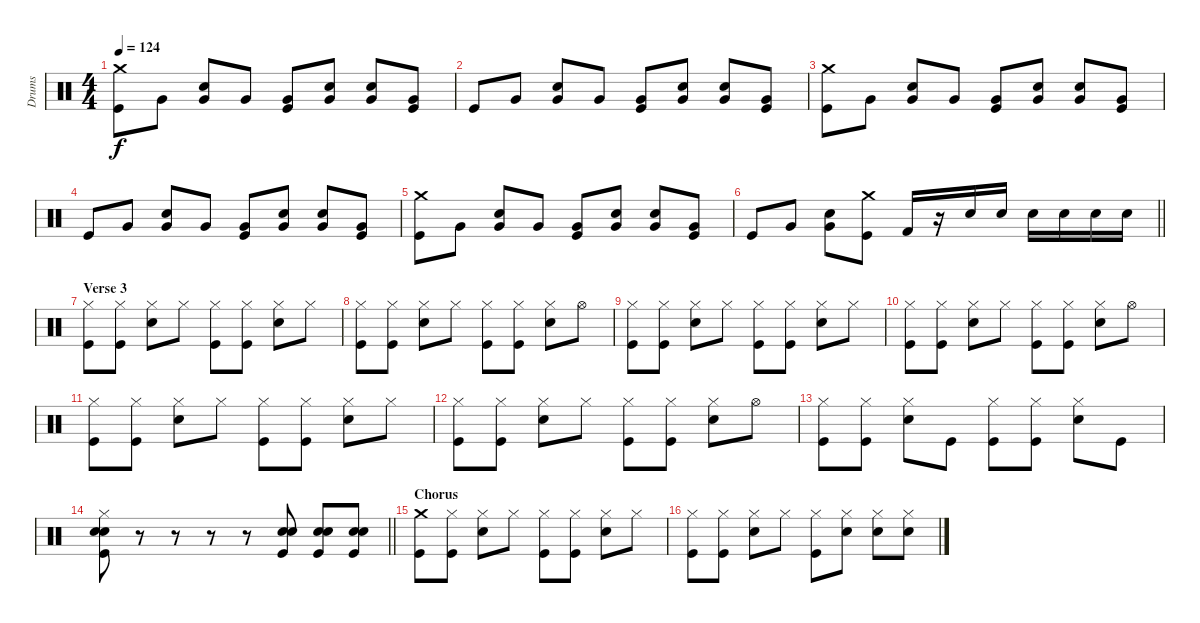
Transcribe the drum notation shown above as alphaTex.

\track ("Drums" "Drums") {instrument percussion}
\staff {score}
\articulation defaults
\ts (4 4)
\tempo 124
\clef neutral
\ks c
("Crash medium (hit)" "Kick (hit)").8{dy f} "Very Low Tom (hit)".8 ("Snare (hit) 2" "Very Low Tom (hit)").8 "Very Low Tom (hit)".8 ("Very Low Tom (hit)" "Kick (hit)").8 ("Snare (hit) 2" "Very Low Tom (hit)").8 ("Snare (hit) 2" "Very Low Tom (hit)").8 ("Very Low Tom (hit)" "Kick (hit)").8 |
"Kick (hit)".8 "Very Low Tom (hit)".8 ("Snare (hit) 2" "Very Low Tom (hit)").8 "Very Low Tom (hit)".8 ("Very Low Tom (hit)" "Kick (hit)").8 ("Snare (hit) 2" "Very Low Tom (hit)").8 ("Snare (hit) 2" "Very Low Tom (hit)").8 ("Very Low Tom (hit)" "Kick (hit)").8 |
("Crash medium (hit)" "Kick (hit)").8 "Very Low Tom (hit)".8 ("Snare (hit) 2" "Very Low Tom (hit)").8 "Very Low Tom (hit)".8 ("Very Low Tom (hit)" "Kick (hit)").8 ("Snare (hit) 2" "Very Low Tom (hit)").8 ("Snare (hit) 2" "Very Low Tom (hit)").8 ("Very Low Tom (hit)" "Kick (hit)").8 |
"Kick (hit)".8 "Very Low Tom (hit)".8 ("Snare (hit) 2" "Very Low Tom (hit)").8 "Very Low Tom (hit)".8 ("Very Low Tom (hit)" "Kick (hit)").8 ("Snare (hit) 2" "Very Low Tom (hit)").8 ("Snare (hit) 2" "Very Low Tom (hit)").8 ("Very Low Tom (hit)" "Kick (hit)").8 |
("Crash medium (hit)" "Kick (hit)").8 "Very Low Tom (hit)".8 ("Snare (hit) 2" "Very Low Tom (hit)").8 "Very Low Tom (hit)".8 ("Very Low Tom (hit)" "Kick (hit)").8 ("Snare (hit) 2" "Very Low Tom (hit)").8 ("Snare (hit) 2" "Very Low Tom (hit)").8 ("Very Low Tom (hit)" "Kick (hit)").8 |
\barLineRight lightlight "Kick (hit)".8 "Very Low Tom (hit)".8
("Snare (hit) 2" "Very Low Tom (hit)").8 ("Crash medium (hit)" "Kick (hit)").8 "Kick (hit) 2".16 r.16 "Snare (hit) 2".16 "Snare (hit) 2".16 "Snare (hit) 2".16 "Snare (hit) 2".16 "Snare (hit) 2".16 "Snare (hit) 2".16 |
\section ("" "Verse 3")
("Hi-Hat (closed)" "Kick (hit)").8 ("Hi-Hat (closed)" "Kick (hit)").8 ("Hi-Hat (closed)" "Snare (hit) 2").8 "Hi-Hat (closed)".8 ("Hi-Hat (closed)" "Kick (hit)").8 ("Hi-Hat (closed)" "Kick (hit)").8 ("Hi-Hat (closed)" "Snare (hit) 2").8 "Hi-Hat (closed)".8 |
("Hi-Hat (closed)" "Kick (hit)").8 ("Hi-Hat (closed)" "Kick (hit)").8 ("Hi-Hat (closed)" "Snare (hit) 2").8 "Hi-Hat (closed)".8 ("Hi-Hat (closed)" "Kick (hit)").8 ("Hi-Hat (closed)" "Kick (hit)").8 ("Hi-Hat (closed)" "Snare (hit) 2").8 "Hi-Hat (open)".8 |
("Hi-Hat (closed)" "Kick (hit)").8 ("Hi-Hat (closed)" "Kick (hit)").8 ("Hi-Hat (closed)" "Snare (hit) 2").8 "Hi-Hat (closed)".8 ("Hi-Hat (closed)" "Kick (hit)").8 ("Hi-Hat (closed)" "Kick (hit)").8 ("Hi-Hat (closed)" "Snare (hit) 2").8 "Hi-Hat (closed)".8 |
("Hi-Hat (closed)" "Kick (hit)").8 ("Hi-Hat (closed)" "Kick (hit)").8 ("Hi-Hat (closed)" "Snare (hit) 2").8 "Hi-Hat (closed)".8 ("Hi-Hat (closed)" "Kick (hit)").8 ("Hi-Hat (closed)" "Kick (hit)").8 ("Hi-Hat (closed)" "Snare (hit) 2").8 "Hi-Hat (open)".8 |
("Hi-Hat (closed)" "Kick (hit)").8 ("Hi-Hat (closed)" "Kick (hit)").8 ("Hi-Hat (closed)" "Snare (hit) 2").8 "Hi-Hat (closed)".8 ("Hi-Hat (closed)" "Kick (hit)").8 ("Hi-Hat (closed)" "Kick (hit)").8 ("Hi-Hat (closed)" "Snare (hit) 2").8 "Hi-Hat (closed)".8 |
("Hi-Hat (closed)" "Kick (hit)").8 ("Hi-Hat (closed)" "Kick (hit)").8 ("Hi-Hat (closed)" "Snare (hit) 2").8 "Hi-Hat (closed)".8 ("Hi-Hat (closed)" "Kick (hit)").8 ("Hi-Hat (closed)" "Kick (hit)").8 ("Hi-Hat (closed)" "Snare (hit) 2").8 "Hi-Hat (open)".8 |
("Hi-Hat (closed)" "Kick (hit)").8 ("Hi-Hat (closed)" "Kick (hit)").8 ("Hi-Hat (closed)" "Snare (hit) 2").8 "Kick (hit)".8 ("Hi-Hat (closed)" "Kick (hit)").8 ("Hi-Hat (closed)" "Kick (hit)").8 ("Hi-Hat (closed)" "Snare (hit) 2").8 "Kick (hit)".8 |
\barLineRight lightlight
("Hi-Hat (closed)" "Snare (hit) 2" "Snare (hit) 2" "Kick (hit)").8 r.8 r.8 r.8 r.8 ("Snare (hit) 2" "Snare (hit) 2" "Kick (hit)").8 ("Snare (hit) 2" "Snare (hit) 2" "Kick (hit)").8 ("Snare (hit) 2" "Snare (hit) 2" "Kick (hit)").8 |
\section ("" "Chorus")
("Crash medium (hit)" "Kick (hit)").8 ("Hi-Hat (closed)" "Kick (hit)").8 ("Hi-Hat (closed)" "Snare (hit) 2").8 "Hi-Hat (closed)".8 ("Hi-Hat (closed)" "Kick (hit)").8 ("Hi-Hat (closed)" "Kick (hit)").8 ("Hi-Hat (closed)" "Snare (hit) 2").8 "Hi-Hat (closed)".8 |
("Hi-Hat (closed)" "Kick (hit)").8 ("Hi-Hat (closed)" "Kick (hit)").8 ("Hi-Hat (closed)" "Snare (hit) 2").8 "Hi-Hat (closed)".8 ("Hi-Hat (closed)" "Kick (hit)").8 ("Hi-Hat (closed)" "Snare (hit) 2").8 ("Hi-Hat (closed)" "Snare (hit) 2").8 ("Hi-Hat (closed)" "Snare (hit) 2").8
